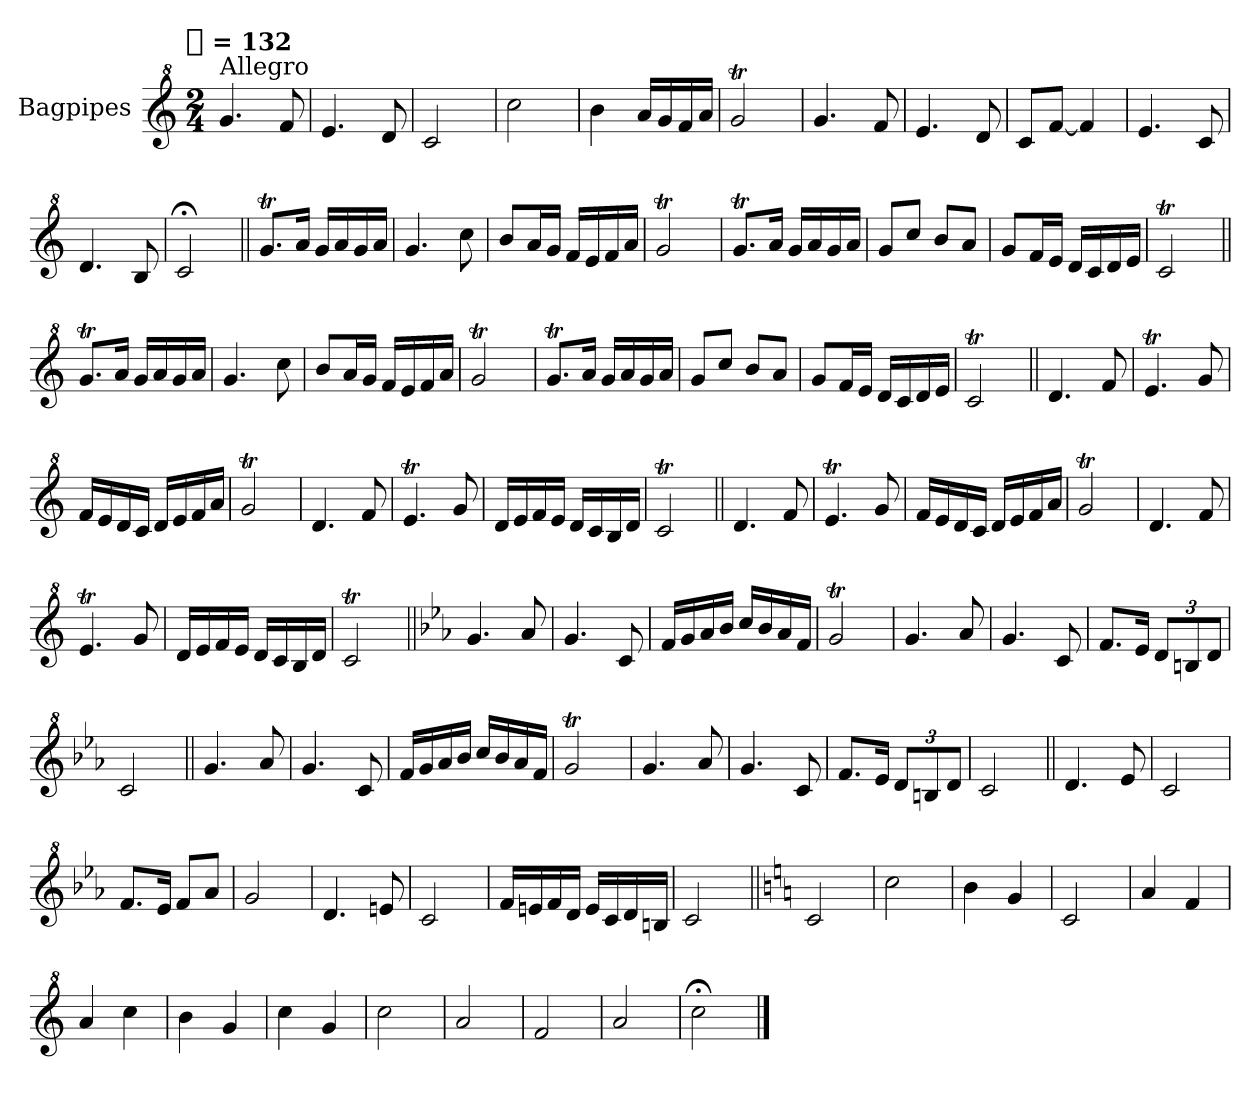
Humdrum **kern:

**kern
*part1
*staff1
*I"Bagpipes
*I'Bag
*clefG^2
*k[]
!!LO:TX:omd:t=[quarter] = 132
*M2/4
*MM132
=1
!LO:TX:a:t=Allegro
4.gg
8ff
=
4.ee
8dd
=
2cc
=
2ccc
=
4bb
16aaLL
16gg
16ff
16aaJJ
=
2ggT
=
4.gg
8ff
=
4.ee
8dd
=
8ccL
[8ffJ
4ff]
=
4.ee
8cc
=
4.dd
8b
=
2cc;<
=||
8.ggTL
16aaJk
16ggLL
16aa
16gg
16aaJJ
=
4.gg
8ccc
=
8bbL
16aaL
16ggJJ
16ffLL
16ee
16ff
16aaJJ
=
2ggT
=
8.ggTL
16aaJk
16ggLL
16aa
16gg
16aaJJ
=
8ggL
8cccJ
8bbL
8aaJ
=
8ggL
16ffL
16eeJJ
16ddLL
16cc
16dd
16eeJJ
=
2ccT
=||
8.ggTL
16aaJk
16ggLL
16aa
16gg
16aaJJ
=
4.gg
8ccc
=
8bbL
16aaL
16ggJJ
16ffLL
16ee
16ff
16aaJJ
=
2ggT
=
8.ggTL
16aaJk
16ggLL
16aa
16gg
16aaJJ
=
8ggL
8cccJ
8bbL
8aaJ
=
8ggL
16ffL
16eeJJ
16ddLL
16cc
16dd
16eeJJ
=
2ccT
=||
4.dd
8ff
=
4.eet
8gg
=
16ffLL
16ee
16dd
16ccJJ
16ddLL
16ee
16ff
16aaJJ
=
2ggT
=
4.dd
8ff
=
4.eet
8gg
=
16ddLL
16ee
16ff
16eeJJ
16ddLL
16cc
16b
16ddJJ
=
2ccT
=||
4.dd
8ff
=
4.eet
8gg
=
16ffLL
16ee
16dd
16ccJJ
16ddLL
16ee
16ff
16aaJJ
=
2ggT
=
4.dd
8ff
=
4.eet
8gg
=
16ddLL
16ee
16ff
16eeJJ
16ddLL
16cc
16b
16ddJJ
=
2ccT
=||
*k[b-e-a-]
*E-:
4.gg
8aa-
=
4.gg
8cc
=
16ffLL
16gg
16aa-
16bb-JJ
16cccLL
16bb-
16aa-
16ffJJ
=
2ggt
=
4.gg
8aa-
=
4.gg
8cc
=
8.ffL
16ee-Jk
12ddL
12bn
12ddJ
=
2cc
=||
4.gg
8aa-
=
4.gg
8cc
=
16ffLL
16gg
16aa-
16bb-JJ
16cccLL
16bb-
16aa-
16ffJJ
=
2ggt
=
4.gg
8aa-
=
4.gg
8cc
=
8.ffL
16ee-Jk
12ddL
12bn
12ddJ
=
2cc
=||
4.dd
8ee-
=
2cc
=
8.ffL
16ee-Jk
8ffL
8aa-J
=
2gg
=
4.dd
8een
=
2cc
=
16ffLL
16een
16ff
16ddJJ
16eeLL
16cc
16dd
16bnJJ
=
2cc
=||
*k[]
*C:
2cc
=
2ccc
=
4bb
4gg
=
2cc
=
4aa
4ff
=
4aa
4ccc
=
4bb
4gg
=
4ccc
4gg
=
2ccc
=
2aa
=
2ff
=
2aa
=
2ccc;<
==
*-
